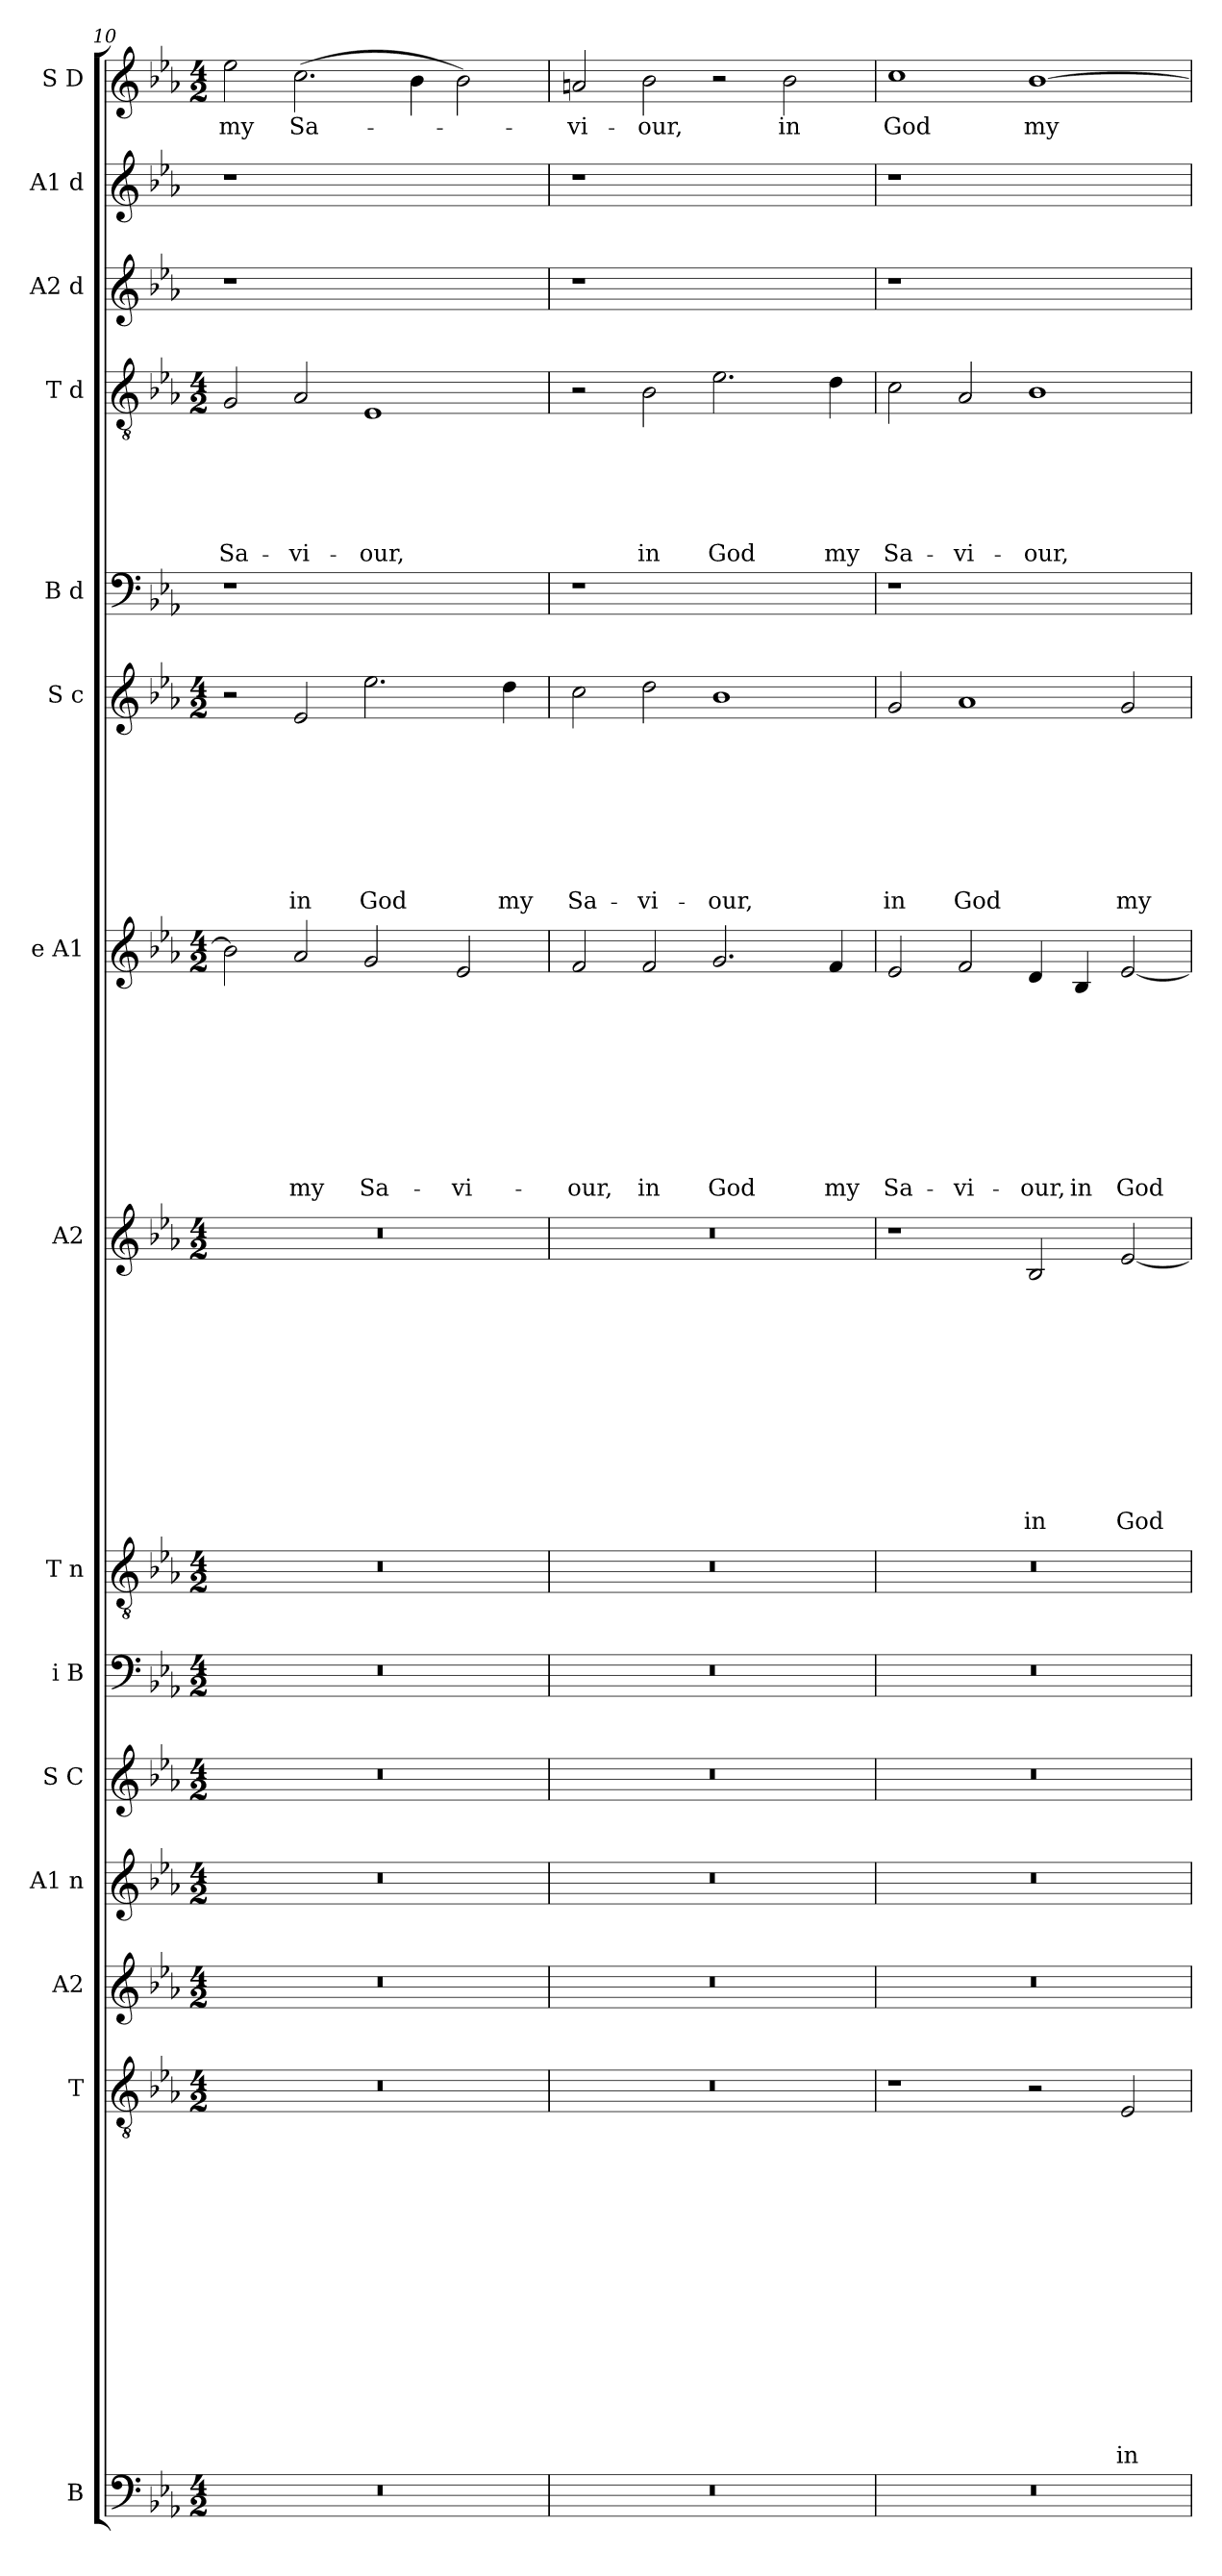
**kern	**kern	**text	**text	**text	**text	**text	**text	**text	**text	**text	**text	**text	**text	**text	**text	**text	**kern	**kern	**kern	**kern	**kern	**kern	**text	**text	**text	**text	**text	**text	**text	**text	**text	**text	**text	**kern	**text	**text	**text	**text	**text	**text	**text	**text	**text	**kern	**text	**text	**text	**text	**text	**text	**text	**text	**kern	**kern	**text	**text	**text	**text	**text	**text	**kern	**kern	**kern	**text
*part15	*part14	*part14	*part14	*part14	*part14	*part14	*part14	*part14	*part14	*part14	*part14	*part14	*part14	*part14	*part14	*part14	*part13	*part12	*part11	*part10	*part9	*part8	*part8	*part8	*part8	*part8	*part8	*part8	*part8	*part8	*part8	*part8	*part8	*part7	*part7	*part7	*part7	*part7	*part7	*part7	*part7	*part7	*part7	*part6	*part6	*part6	*part6	*part6	*part6	*part6	*part6	*part6	*part5	*part4	*part4	*part4	*part4	*part4	*part4	*part4	*part3	*part2	*part1	*part1
*staff15	*staff14	*staff14	*staff14	*staff14	*staff14	*staff14	*staff14	*staff14	*staff14	*staff14	*staff14	*staff14	*staff14	*staff14	*staff14	*staff14	*staff13	*staff12	*staff11	*staff10	*staff9	*staff8	*staff8	*staff8	*staff8	*staff8	*staff8	*staff8	*staff8	*staff8	*staff8	*staff8	*staff8	*staff7	*staff7	*staff7	*staff7	*staff7	*staff7	*staff7	*staff7	*staff7	*staff7	*staff6	*staff6	*staff6	*staff6	*staff6	*staff6	*staff6	*staff6	*staff6	*staff5	*staff4	*staff4	*staff4	*staff4	*staff4	*staff4	*staff4	*staff3	*staff2	*staff1	*staff1
*I"B	*I"T	*	*	*	*	*	*	*	*	*	*	*	*	*	*	*	*I"A2	*I"A1 n	*I"S C	*I"i B	*I"T n	*I"A2	*	*	*	*	*	*	*	*	*	*	*	*I"e A1	*	*	*	*	*	*	*	*	*	*I"S c	*	*	*	*	*	*	*	*	*I"B d	*I"T d	*	*	*	*	*	*	*I"A2 d	*I"A1 d	*I"S D	*
*	*	*	*	*	*	*	*	*	*	*	*	*	*	*	*	*	*	*	*	*	*	*	*	*	*	*	*	*	*	*	*	*	*	*	*	*	*	*	*	*	*	*	*	*I'S c	*	*	*	*	*	*	*	*	*I'B d	*I'T d	*	*	*	*	*	*	*I'A2 d	*I'A1 d	*I'S d	*
*clefF4	*clefGv2	*	*	*	*	*	*	*	*	*	*	*	*	*	*	*	*clefG2	*clefG2	*clefG2	*clefF4	*clefGv2	*clefG2	*	*	*	*	*	*	*	*	*	*	*	*clefG2	*	*	*	*	*	*	*	*	*	*clefG2	*	*	*	*	*	*	*	*	*clefF4	*clefGv2	*	*	*	*	*	*	*clefG2	*clefG2	*clefG2	*
*k[b-e-a-]	*k[b-e-a-]	*	*	*	*	*	*	*	*	*	*	*	*	*	*	*	*k[b-e-a-]	*k[b-e-a-]	*k[b-e-a-]	*k[b-e-a-]	*k[b-e-a-]	*k[b-e-a-]	*	*	*	*	*	*	*	*	*	*	*	*k[b-e-a-]	*	*	*	*	*	*	*	*	*	*k[b-e-a-]	*	*	*	*	*	*	*	*	*k[b-e-a-]	*k[b-e-a-]	*	*	*	*	*	*	*k[b-e-a-]	*k[b-e-a-]	*k[b-e-a-]	*
*E-:	*E-:	*	*	*	*	*	*	*	*	*	*	*	*	*	*	*	*E-:	*E-:	*E-:	*E-:	*E-:	*E-:	*	*	*	*	*	*	*	*	*	*	*	*E-:	*	*	*	*	*	*	*	*	*	*E-:	*	*	*	*	*	*	*	*	*E-:	*E-:	*	*	*	*	*	*	*E-:	*E-:	*E-:	*
*M4/2	*M4/2	*	*	*	*	*	*	*	*	*	*	*	*	*	*	*	*M4/2	*M4/2	*M4/2	*M4/2	*M4/2	*M4/2	*	*	*	*	*	*	*	*	*	*	*	*M4/2	*	*	*	*	*	*	*	*	*	*M4/2	*	*	*	*	*	*	*	*	*	*M4/2	*	*	*	*	*	*	*	*	*M4/2	*
=10	=10	=10	=10	=10	=10	=10	=10	=10	=10	=10	=10	=10	=10	=10	=10	=10	=10	=10	=10	=10	=10	=10	=10	=10	=10	=10	=10	=10	=10	=10	=10	=10	=10	=10	=10	=10	=10	=10	=10	=10	=10	=10	=10	=10	=10	=10	=10	=10	=10	=10	=10	=10	=10	=10	=10	=10	=10	=10	=10	=10	=10	=10	=10	=10
!LO:N:vis=1	!LO:N:vis=1	!	!	!	!	!	!	!	!	!	!	!	!	!	!	!	!	!	!	!	!	!LO:N:vis=1	!	!	!	!	!	!	!	!	!	!	!	!	!	!	!	!	!	!	!	!	!	!	!	!	!	!	!	!	!	!	!LO:N:vis=1	!	!	!	!	!	!	!LO:LY:b	!LO:N:vis=1	!LO:N:vis=1	!	!LO:LY:b
0r	0r	.	.	.	.	.	.	.	.	.	.	.	.	.	.	.	0r	0r	0r	0r	0r	0r	.	.	.	.	.	.	.	.	.	.	.	2b-\]	.	.	.	.	.	.	.	.	.	2r	.	.	.	.	.	.	.	.	1r	2G/	.	.	.	.	.	Sa-	1r	1r	2ee-\	my
!	!	!	!	!	!	!	!	!	!	!	!	!	!	!	!	!	!	!	!	!	!	!	!	!	!	!	!	!	!	!	!	!	!	!	!	!	!	!	!	!	!	!	!LO:LY:b	!	!	!	!	!	!	!	!	!LO:LY:b	!	!	!	!	!	!	!	!LO:LY:b	!	!	!	!LO:LY:b
.	.	.	.	.	.	.	.	.	.	.	.	.	.	.	.	.	.	.	.	.	.	.	.	.	.	.	.	.	.	.	.	.	.	2a-/	.	.	.	.	.	.	.	.	my	2e-/	.	.	.	.	.	.	.	in	.	2A-/	.	.	.	.	.	-vi-	.	.	(>2.cc\	Sa-
!	!	!	!	!	!	!	!	!	!	!	!	!	!	!	!	!	!	!	!	!	!	!	!	!	!	!	!	!	!	!	!	!	!	!	!	!	!	!	!	!	!	!	!LO:LY:b	!	!	!	!	!	!	!	!	!LO:LY:b	!	!	!	!	!	!	!	!LO:LY:b	!	!	!	!
.	.	.	.	.	.	.	.	.	.	.	.	.	.	.	.	.	.	.	.	.	.	.	.	.	.	.	.	.	.	.	.	.	.	2g/	.	.	.	.	.	.	.	.	Sa-	2.ee-\	.	.	.	.	.	.	.	God	1ryy	1E-	.	.	.	.	.	-our,	1ryy	1ryy	.	.
.	.	.	.	.	.	.	.	.	.	.	.	.	.	.	.	.	.	.	.	.	.	.	.	.	.	.	.	.	.	.	.	.	.	.	.	.	.	.	.	.	.	.	.	.	.	.	.	.	.	.	.	.	.	.	.	.	.	.	.	.	.	.	4b-\	.
!	!	!	!	!	!	!	!	!	!	!	!	!	!	!	!	!	!	!	!	!	!	!	!	!	!	!	!	!	!	!	!	!	!	!	!	!	!	!	!	!	!	!	!LO:LY:b	!	!	!	!	!	!	!	!	!	!	!	!	!	!	!	!	!	!	!	!	!
.	.	.	.	.	.	.	.	.	.	.	.	.	.	.	.	.	.	.	.	.	.	.	.	.	.	.	.	.	.	.	.	.	.	2e-/	.	.	.	.	.	.	.	.	-vi-	.	.	.	.	.	.	.	.	.	.	.	.	.	.	.	.	.	.	.	2b-\)	.
!	!	!	!	!	!	!	!	!	!	!	!	!	!	!	!	!	!	!	!	!	!	!	!	!	!	!	!	!	!	!	!	!	!	!	!	!	!	!	!	!	!	!	!	!	!	!	!	!	!	!	!	!LO:LY:b	!	!	!	!	!	!	!	!	!	!	!	!
.	.	.	.	.	.	.	.	.	.	.	.	.	.	.	.	.	.	.	.	.	.	.	.	.	.	.	.	.	.	.	.	.	.	.	.	.	.	.	.	.	.	.	.	4dd\	.	.	.	.	.	.	.	my	.	.	.	.	.	.	.	.	.	.	.	.
!!LO:LB:g=z
=11	=11	=11	=11	=11	=11	=11	=11	=11	=11	=11	=11	=11	=11	=11	=11	=11	=11	=11	=11	=11	=11	=11	=11	=11	=11	=11	=11	=11	=11	=11	=11	=11	=11	=11	=11	=11	=11	=11	=11	=11	=11	=11	=11	=11	=11	=11	=11	=11	=11	=11	=11	=11	=11	=11	=11	=11	=11	=11	=11	=11	=11	=11	=11	=11
!LO:N:vis=1	!LO:N:vis=1	!	!	!	!	!	!	!	!	!	!	!	!	!	!	!	!	!	!	!	!	!LO:N:vis=1	!	!	!	!	!	!	!	!	!	!	!	!	!	!	!	!	!	!	!	!	!LO:LY:b	!	!	!	!	!	!	!	!	!LO:LY:b	!LO:N:vis=1	!	!	!	!	!	!	!	!LO:N:vis=1	!LO:N:vis=1	!	!LO:LY:b
0r	0r	.	.	.	.	.	.	.	.	.	.	.	.	.	.	.	0r	0r	0r	0r	0r	0r	.	.	.	.	.	.	.	.	.	.	.	2f/	.	.	.	.	.	.	.	.	-our,	2cc\	.	.	.	.	.	.	.	Sa-	1r	2r	.	.	.	.	.	.	1r	1r	2an/	-vi-
!	!	!	!	!	!	!	!	!	!	!	!	!	!	!	!	!	!	!	!	!	!	!	!	!	!	!	!	!	!	!	!	!	!	!	!	!	!	!	!	!	!	!	!LO:LY:b	!	!	!	!	!	!	!	!	!LO:LY:b	!	!	!	!	!	!	!	!LO:LY:b	!	!	!	!LO:LY:b
.	.	.	.	.	.	.	.	.	.	.	.	.	.	.	.	.	.	.	.	.	.	.	.	.	.	.	.	.	.	.	.	.	.	2f/	.	.	.	.	.	.	.	.	in	2dd\	.	.	.	.	.	.	.	-vi-	.	2B-\	.	.	.	.	.	in	.	.	2b-\	-our,
!	!	!	!	!	!	!	!	!	!	!	!	!	!	!	!	!	!	!	!	!	!	!	!	!	!	!	!	!	!	!	!	!	!	!	!	!	!	!	!	!	!	!	!LO:LY:b	!	!	!	!	!	!	!	!	!LO:LY:b	!	!	!	!	!	!	!	!LO:LY:b	!	!	!	!
.	.	.	.	.	.	.	.	.	.	.	.	.	.	.	.	.	.	.	.	.	.	.	.	.	.	.	.	.	.	.	.	.	.	2.g/	.	.	.	.	.	.	.	.	God	1b-	.	.	.	.	.	.	.	-our,	1ryy	2.e-\	.	.	.	.	.	God	1ryy	1ryy	2r	.
!	!	!	!	!	!	!	!	!	!	!	!	!	!	!	!	!	!	!	!	!	!	!	!	!	!	!	!	!	!	!	!	!	!	!	!	!	!	!	!	!	!	!	!	!	!	!	!	!	!	!	!	!	!	!	!	!	!	!	!	!	!	!	!	!LO:LY:b
.	.	.	.	.	.	.	.	.	.	.	.	.	.	.	.	.	.	.	.	.	.	.	.	.	.	.	.	.	.	.	.	.	.	.	.	.	.	.	.	.	.	.	.	.	.	.	.	.	.	.	.	.	.	.	.	.	.	.	.	.	.	.	2b-\	in
!	!	!	!	!	!	!	!	!	!	!	!	!	!	!	!	!	!	!	!	!	!	!	!	!	!	!	!	!	!	!	!	!	!	!	!	!	!	!	!	!	!	!	!LO:LY:b	!	!	!	!	!	!	!	!	!	!	!	!	!	!	!	!	!LO:LY:b	!	!	!	!
.	.	.	.	.	.	.	.	.	.	.	.	.	.	.	.	.	.	.	.	.	.	.	.	.	.	.	.	.	.	.	.	.	.	4f/	.	.	.	.	.	.	.	.	my	.	.	.	.	.	.	.	.	.	.	4d\	.	.	.	.	.	my	.	.	.	.
=12	=12	=12	=12	=12	=12	=12	=12	=12	=12	=12	=12	=12	=12	=12	=12	=12	=12	=12	=12	=12	=12	=12	=12	=12	=12	=12	=12	=12	=12	=12	=12	=12	=12	=12	=12	=12	=12	=12	=12	=12	=12	=12	=12	=12	=12	=12	=12	=12	=12	=12	=12	=12	=12	=12	=12	=12	=12	=12	=12	=12	=12	=12	=12	=12
!LO:N:vis=1	!	!	!	!	!	!	!	!	!	!	!	!	!	!	!	!	!	!	!	!	!	!	!	!	!	!	!	!	!	!	!	!	!	!	!	!	!	!	!	!	!	!	!LO:LY:b	!	!	!	!	!	!	!	!	!LO:LY:b	!LO:N:vis=1	!	!	!	!	!	!	!LO:LY:b	!LO:N:vis=1	!LO:N:vis=1	!	!LO:LY:b
0r	1r	.	.	.	.	.	.	.	.	.	.	.	.	.	.	.	0r	0r	0r	0r	0r	1r	.	.	.	.	.	.	.	.	.	.	.	2e-/	.	.	.	.	.	.	.	.	Sa-	2g/	.	.	.	.	.	.	.	in	1r	2c\	.	.	.	.	.	Sa-	1r	1r	1cc	God
!	!	!	!	!	!	!	!	!	!	!	!	!	!	!	!	!	!	!	!	!	!	!	!	!	!	!	!	!	!	!	!	!	!	!	!	!	!	!	!	!	!	!	!LO:LY:b	!	!	!	!	!	!	!	!	!LO:LY:b	!	!	!	!	!	!	!	!LO:LY:b	!	!	!	!
.	.	.	.	.	.	.	.	.	.	.	.	.	.	.	.	.	.	.	.	.	.	.	.	.	.	.	.	.	.	.	.	.	.	2f/	.	.	.	.	.	.	.	.	-vi-	1a-	.	.	.	.	.	.	.	God	.	2A-/	.	.	.	.	.	-vi-	.	.	.	.
!	!	!	!	!	!	!	!	!	!	!	!	!	!	!	!	!	!	!	!	!	!	!	!	!	!	!	!	!	!	!	!	!	!LO:LY:b	!	!	!	!	!	!	!	!	!	!LO:LY:b	!	!	!	!	!	!	!	!	!	!	!	!	!	!	!	!	!LO:LY:b:rj	!	!	!	!LO:LY:b
.	2r	.	.	.	.	.	.	.	.	.	.	.	.	.	.	.	.	.	.	.	.	2B-/	.	.	.	.	.	.	.	.	.	.	in	4d/	.	.	.	.	.	.	.	.	-our,	.	.	.	.	.	.	.	.	.	1ryy	1B-	.	.	.	.	.	-our,	1ryy	1ryy	[>1b-	my
!	!	!	!	!	!	!	!	!	!	!	!	!	!	!	!	!	!	!	!	!	!	!	!	!	!	!	!	!	!	!	!	!	!	!	!	!	!	!	!	!	!	!	!LO:LY:b	!	!	!	!	!	!	!	!	!	!	!	!	!	!	!	!	!	!	!	!	!
.	.	.	.	.	.	.	.	.	.	.	.	.	.	.	.	.	.	.	.	.	.	.	.	.	.	.	.	.	.	.	.	.	.	4B-/	.	.	.	.	.	.	.	.	in	.	.	.	.	.	.	.	.	.	.	.	.	.	.	.	.	.	.	.	.	.
!	!	!	!	!	!	!	!	!	!	!	!	!	!	!	!	!LO:LY:b	!	!	!	!	!	!	!	!	!	!	!	!	!	!	!	!	!LO:LY:b	!	!	!	!	!	!	!	!	!	!LO:LY:b	!	!	!	!	!	!	!	!	!LO:LY:b	!	!	!	!	!	!	!	!	!	!	!	!
.	2E-/	.	.	.	.	.	.	.	.	.	.	.	.	.	.	in	.	.	.	.	.	[<2e-/	.	.	.	.	.	.	.	.	.	.	God	[<2e-/	.	.	.	.	.	.	.	.	God	2g/	.	.	.	.	.	.	.	my	.	.	.	.	.	.	.	.	.	.	.	.
=	=	=	=	=	=	=	=	=	=	=	=	=	=	=	=	=	=	=	=	=	=	=	=	=	=	=	=	=	=	=	=	=	=	=	=	=	=	=	=	=	=	=	=	=	=	=	=	=	=	=	=	=	=	=	=	=	=	=	=	=	=	=	=	=
*-	*-	*-	*-	*-	*-	*-	*-	*-	*-	*-	*-	*-	*-	*-	*-	*-	*-	*-	*-	*-	*-	*-	*-	*-	*-	*-	*-	*-	*-	*-	*-	*-	*-	*-	*-	*-	*-	*-	*-	*-	*-	*-	*-	*-	*-	*-	*-	*-	*-	*-	*-	*-	*-	*-	*-	*-	*-	*-	*-	*-	*-	*-	*-	*-
